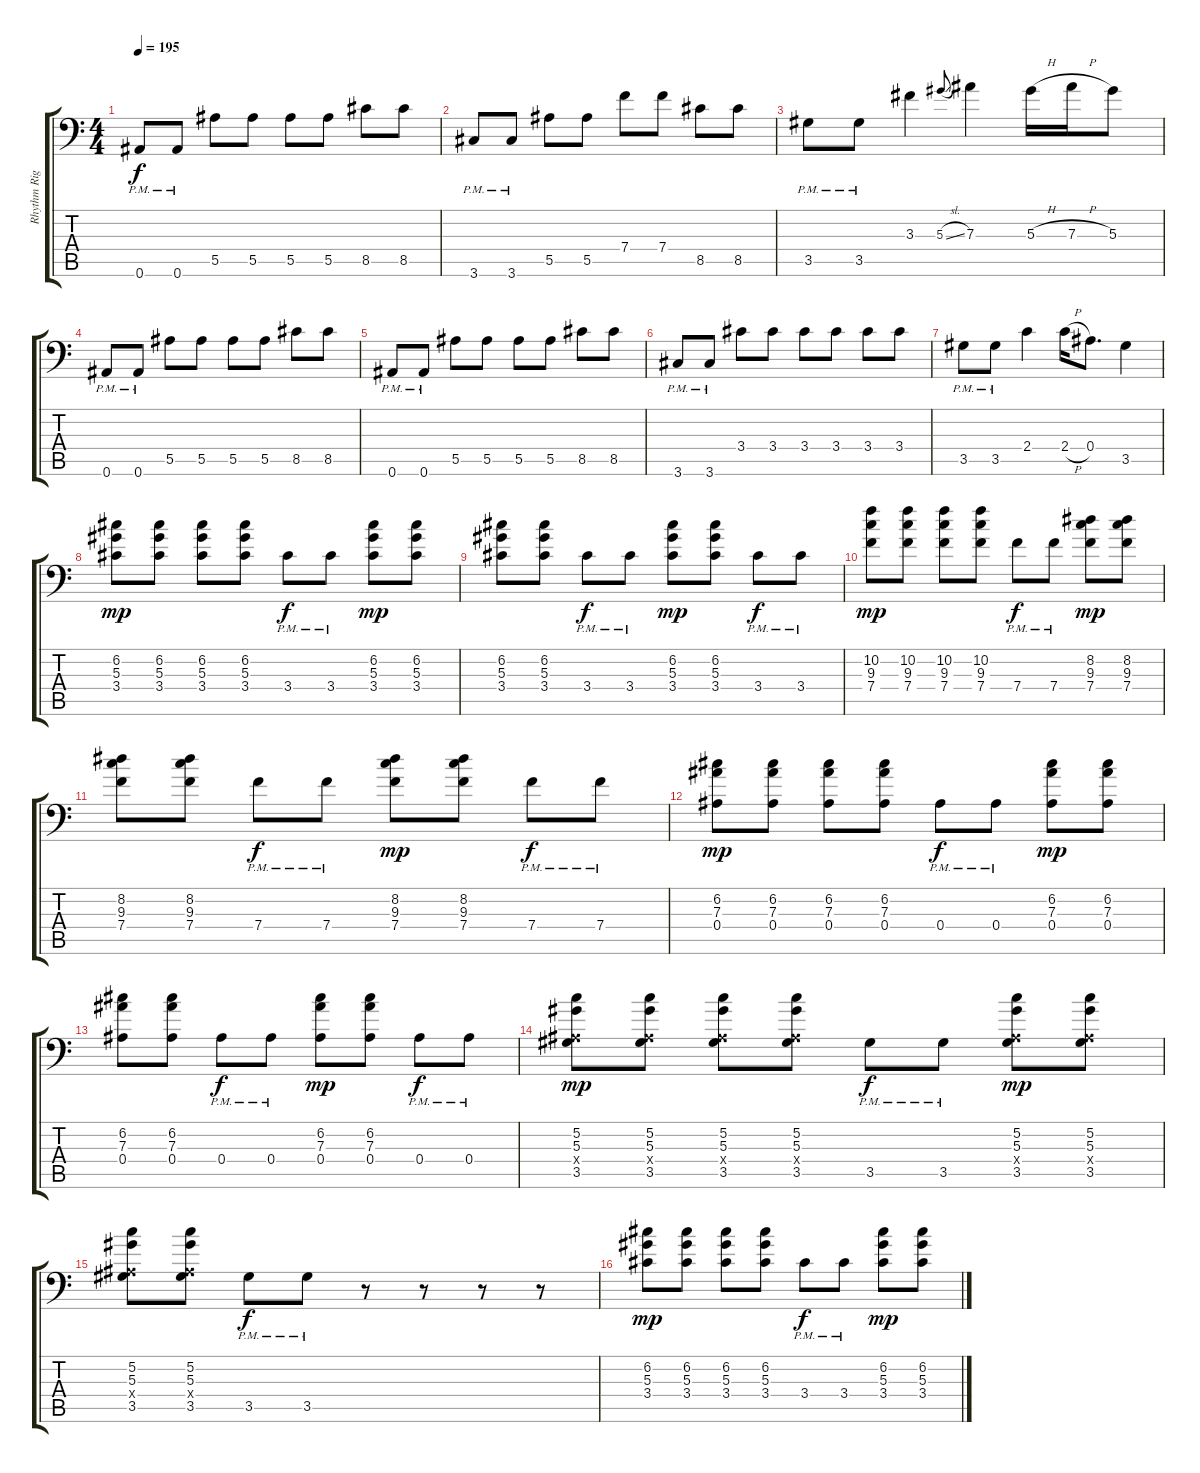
\track ("Rhythm Right" "Rhythm Rig") {instrument distortionguitar}
\staff {score tabs}
\tuning (C4 G3 Eb3 Bb2 F2 Bb1) {hide}
\ts (4 4)
\tempo 195
\clef f4
\ks c
0.6{pm}.8{dy f} 0.6{pm}.8 5.5.8 5.5.8 5.5.8 5.5.8 8.5.8 8.5.8 |
3.6{pm}.8 3.6{pm}.8 5.5.8 5.5.8 7.4.8 7.4.8 8.5.8 8.5.8 |
3.5{pm}.8 3.5{pm}.8 3.3.4 5.3{sl}.8{gr onbeat} 7.3.4 5.3{h}.16 7.3{h}.16 5.3.8 |
0.6{pm}.8 0.6{pm}.8 5.5.8 5.5.8 5.5.8 5.5.8 8.5.8 8.5.8 |
0.6{pm}.8 0.6{pm}.8 5.5.8 5.5.8 5.5.8 5.5.8 8.5.8 8.5.8 |
3.6{pm}.8 3.6{pm}.8 3.4.8 3.4.8 3.4.8 3.4.8 3.4.8 3.4.8 |
3.5{pm}.8 3.5{pm}.8 2.4.4 2.4{h}.16 0.4.8{d} 3.5.4 |
(6.2 5.3 3.4).8{dy mp} (6.2 5.3 3.4).8 (6.2 5.3 3.4).8 (6.2 5.3 3.4).8 3.4{pm}.8{dy f} 3.4{pm}.8 (6.2 5.3 3.4).8{dy mp} (6.2 5.3 3.4).8 |
(6.2 5.3 3.4).8 (6.2 5.3 3.4).8 3.4{pm}.8{dy f} 3.4{pm}.8 (6.2 5.3 3.4).8{dy mp} (6.2 5.3 3.4).8 3.4{pm}.8{dy f} 3.4{pm}.8 |
(10.2 9.3 7.4).8{dy mp} (10.2 9.3 7.4).8 (10.2 9.3 7.4).8 (10.2 9.3 7.4).8 7.4{pm}.8{dy f} 7.4{pm}.8 (8.2 9.3 7.4).8{dy mp} (8.2 9.3 7.4).8 |
(8.2 9.3 7.4).8 (8.2 9.3 7.4).8 7.4{pm}.8{dy f} 7.4{pm}.8 (8.2 9.3 7.4).8{dy mp} (8.2 9.3 7.4).8 7.4{pm}.8{dy f} 7.4{pm}.8 |
(6.2 7.3 0.4).8{dy mp} (6.2 7.3 0.4).8 (6.2 7.3 0.4).8 (6.2 7.3 0.4).8 0.4{pm}.8{dy f} 0.4{pm}.8 (6.2 7.3 0.4).8{dy mp} (6.2 7.3 0.4).8 |
(6.2 7.3 0.4).8 (6.2 7.3 0.4).8 0.4{pm}.8{dy f} 0.4{pm}.8 (6.2 7.3 0.4).8{dy mp} (6.2 7.3 0.4).8 0.4{pm}.8{dy f} 0.4{pm}.8 |
(5.2 5.3 0.4{x} 3.5).8{dy mp} (5.2 5.3 0.4{x} 3.5).8 (5.2 5.3 0.4{x} 3.5).8 (5.2 5.3 0.4{x} 3.5).8 3.5{pm}.8{dy f} 3.5{pm}.8 (5.2 5.3 0.4{x} 3.5).8{dy mp} (5.2 5.3 0.4{x} 3.5).8 |
(5.2 5.3 0.4{x} 3.5).8 (5.2 5.3 0.4{x} 3.5).8 3.5{pm}.8{dy f} 3.5{pm}.8 r.8 r.8 r.8 r.8 |
(6.2 5.3 3.4).8{dy mp} (6.2 5.3 3.4).8 (6.2 5.3 3.4).8 (6.2 5.3 3.4).8 3.4{pm}.8{dy f} 3.4{pm}.8 (6.2 5.3 3.4).8{dy mp} (6.2 5.3 3.4).8
